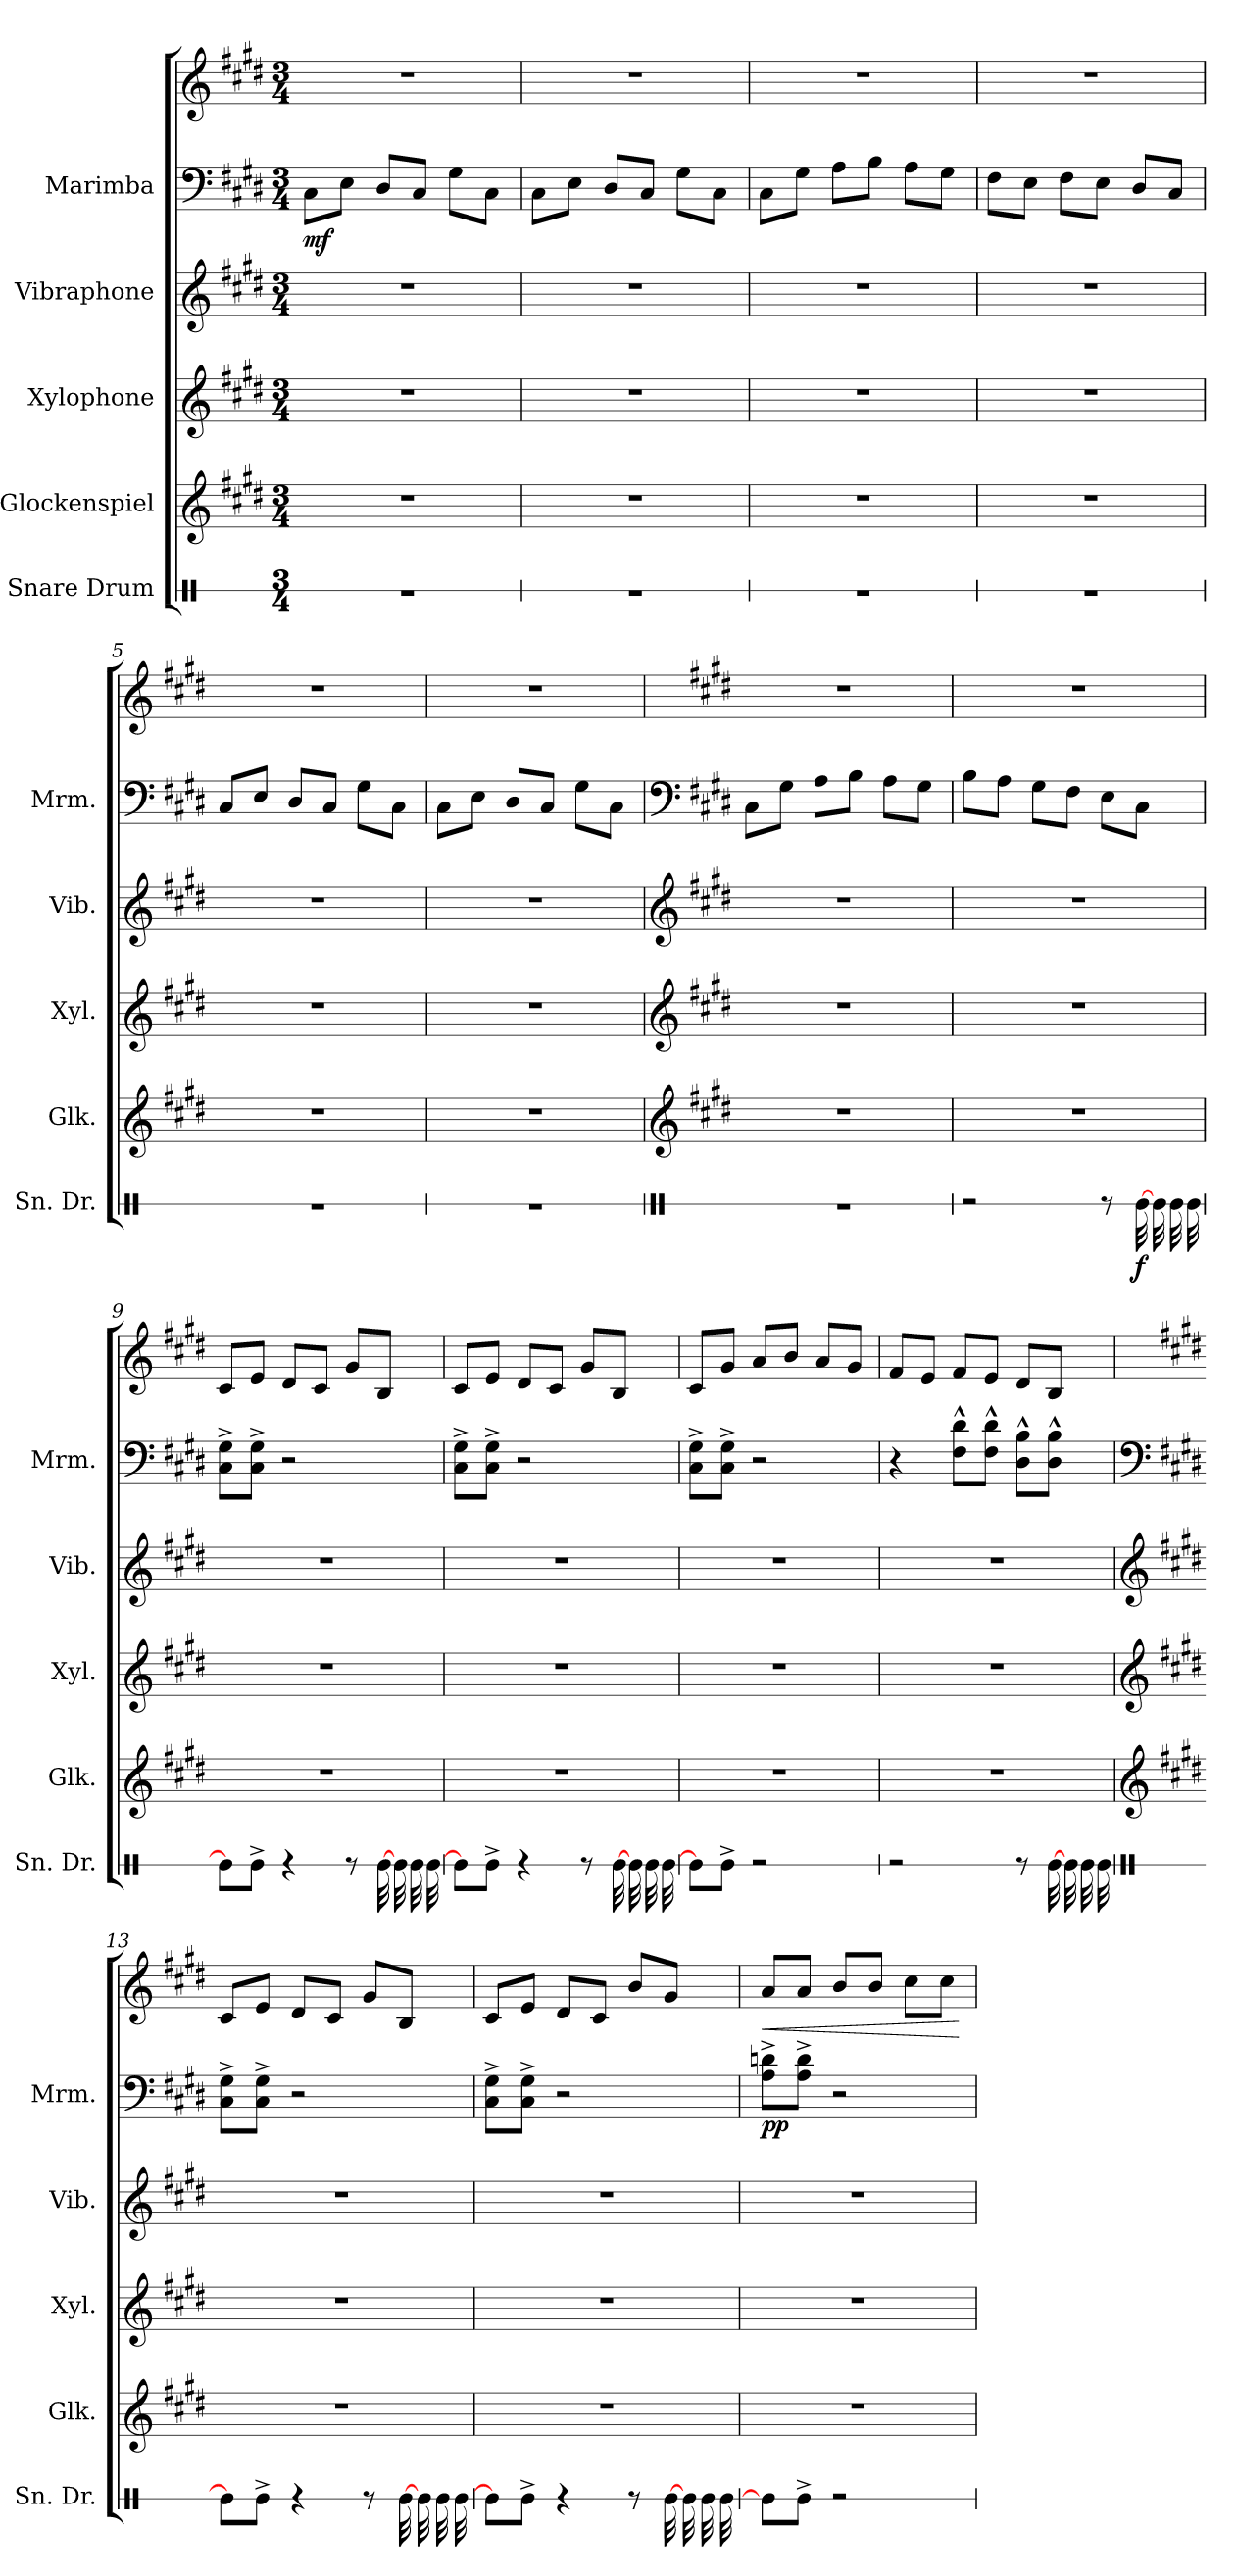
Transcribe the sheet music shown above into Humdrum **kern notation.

**kern	**dynam	**kern	**kern	**kern	**kern	**kern	**dynam
*part5	*part5	*part4	*part3	*part2	*part1	*part1	*part1
*staff6	*staff6	*staff5	*staff4	*staff3	*staff2	*staff1	*staff1/2
*I"Snare Drum	*	*I"Glockenspiel	*I"Xylophone	*I"Vibraphone	*I"Marimba	*	*
*I'Sn. Dr.	*	*I'Glk.	*I'Xyl.	*I'Vib.	*I'Mrm.	*	*
*stria1	*	*	*	*	*	*	*
*clefX	*	*clefG2	*clefG2	*clefG2	*clefF4	*clefG2	*
*	*	*ITrd-14c-24	*ITrd-7c-12	*	*	*	*
*k[]	*	*k[f#c#g#d#]	*k[f#c#g#d#]	*k[f#c#g#d#]	*k[f#c#g#d#]	*k[f#c#g#d#]	*
*M3/4	*	*M3/4	*M3/4	*M3/4	*M3/4	*M3/4	*
*MM140	*	*MM140	*MM140	*MM140	*MM140	*MM140	*
=1	=1	=1	=1	=1	=1	=1	=1
!	!	!	!	!	!	!	!LO:DY:b=2
2.r	.	2.r	2.r	2.r	8C#\L	2.r	mf
.	.	.	.	.	8E\J	.	.
.	.	.	.	.	8D#/L	.	.
.	.	.	.	.	8C#/J	.	.
.	.	.	.	.	8G#\L	.	.
.	.	.	.	.	8C#\J	.	.
=2	=2	=2	=2	=2	=2	=2	=2
2.r	.	2.r	2.r	2.r	8C#\L	2.r	.
.	.	.	.	.	8E\J	.	.
.	.	.	.	.	8D#/L	.	.
.	.	.	.	.	8C#/J	.	.
.	.	.	.	.	8G#\L	.	.
.	.	.	.	.	8C#\J	.	.
=3	=3	=3	=3	=3	=3	=3	=3
2.r	.	2.r	2.r	2.r	8C#\L	2.r	.
.	.	.	.	.	8G#\J	.	.
.	.	.	.	.	8A\L	.	.
.	.	.	.	.	8B\J	.	.
.	.	.	.	.	8A\L	.	.
.	.	.	.	.	8G#\J	.	.
=4	=4	=4	=4	=4	=4	=4	=4
2.r	.	2.r	2.r	2.r	8F#\L	2.r	.
.	.	.	.	.	8E\J	.	.
.	.	.	.	.	8F#\L	.	.
.	.	.	.	.	8E\J	.	.
.	.	.	.	.	8D#/L	.	.
.	.	.	.	.	8C#/J	.	.
=5	=5	=5	=5	=5	=5	=5	=5
2.r	.	2.r	2.r	2.r	8C#/L	2.r	.
.	.	.	.	.	8E/J	.	.
.	.	.	.	.	8D#/L	.	.
.	.	.	.	.	8C#/J	.	.
.	.	.	.	.	8G#\L	.	.
.	.	.	.	.	8C#\J	.	.
=6	=6	=6	=6	=6	=6	=6	=6
2.r	.	2.r	2.r	2.r	8C#\L	2.r	.
.	.	.	.	.	8E\J	.	.
.	.	.	.	.	8D#/L	.	.
.	.	.	.	.	8C#/J	.	.
.	.	.	.	.	8G#\L	.	.
.	.	.	.	.	8C#\J	.	.
!!LO:LB:g=z
=7	=7	=7	=7	=7	=7	=7	=7
*clefX	*	*clefG2	*clefG2	*clefG2	*clefF4	*	*
*	*	*k[f#c#g#d#]	*k[f#c#g#d#]	*k[f#c#g#d#]	*k[f#c#g#d#]	*k[f#c#g#d#]	*
2.r	.	2.r	2.r	2.r	8C#\L	2.r	.
.	.	.	.	.	8G#\J	.	.
.	.	.	.	.	8A\L	.	.
.	.	.	.	.	8B\J	.	.
.	.	.	.	.	8A\L	.	.
.	.	.	.	.	8G#\J	.	.
=8	=8	=8	=8	=8	=8	=8	=8
2r	.	2.r	2.r	2.r	8B\L	2.r	.
.	.	.	.	.	8A\J	.	.
.	.	.	.	.	8G#\L	.	.
.	.	.	.	.	8F#\J	.	.
8r	.	.	.	.	8E\L	.	.
!	!LO:DY:b	!	!	!	!	!	!
*tremolo	*	*	*	*	*	*	*
[32Re\	f	.	.	.	8C#\J	.	.
32Re\	.	.	.	.	.	.	.
32Re\	.	.	.	.	.	.	.
32Re\	.	.	.	.	.	.	.
*Xtremolo	*	*	*	*	*	*	*
=9	=9	=9	=9	=9	=9	=9	=9
!	!	!	!	!	!	!	!LO:DY:b=2
!	!	!	!	!	!	!	!LO:DY:n=1:b
8Re\L]	.	2.r	2.r	2.r	8C#\^ 8G#\^L	8c#/L	mf f
8Re^\J	.	.	.	.	8C#\^ 8G#\^J	8e/J	.
4r	.	.	.	.	2r	8d#/L	.
.	.	.	.	.	.	8c#/J	.
8r	.	.	.	.	.	8g#/L	.
*tremolo	*	*	*	*	*	*	*
[32Re\	.	.	.	.	.	8B/J	.
32Re\	.	.	.	.	.	.	.
32Re\	.	.	.	.	.	.	.
32Re\	.	.	.	.	.	.	.
*Xtremolo	*	*	*	*	*	*	*
=10	=10	=10	=10	=10	=10	=10	=10
8Re\L]	.	2.r	2.r	2.r	8C#\^ 8G#\^L	8c#/L	.
8Re^\J	.	.	.	.	8C#\^ 8G#\^J	8e/J	.
4r	.	.	.	.	2r	8d#/L	.
.	.	.	.	.	.	8c#/J	.
8r	.	.	.	.	.	8g#/L	.
*tremolo	*	*	*	*	*	*	*
[32Re\	.	.	.	.	.	8B/J	.
32Re\	.	.	.	.	.	.	.
32Re\	.	.	.	.	.	.	.
32Re\	.	.	.	.	.	.	.
*Xtremolo	*	*	*	*	*	*	*
=11	=11	=11	=11	=11	=11	=11	=11
8Re\L]	.	2.r	2.r	2.r	8C#\^ 8G#\^L	8c#/L	.
8Re^\J	.	.	.	.	8C#\^ 8G#\^J	8g#/J	.
2r	.	.	.	.	2r	8a/L	.
.	.	.	.	.	.	8b/J	.
.	.	.	.	.	.	8a/L	.
.	.	.	.	.	.	8g#/J	.
=12	=12	=12	=12	=12	=12	=12	=12
2r	.	2.r	2.r	2.r	4r	8f#/L	.
.	.	.	.	.	.	8e/J	.
.	.	.	.	.	8F#\^^ 8d#\^^L	8f#/L	.
.	.	.	.	.	8F#\^^ 8d#\^^J	8e/J	.
8r	.	.	.	.	8D#\^^ 8B\^^L	8d#/L	.
*tremolo	*	*	*	*	*	*	*
[32Re\	.	.	.	.	8D#\^^ 8B\^^J	8B/J	.
32Re\	.	.	.	.	.	.	.
32Re\	.	.	.	.	.	.	.
32Re\	.	.	.	.	.	.	.
*Xtremolo	*	*	*	*	*	*	*
!!LO:PB:g=z
=13	=13	=13	=13	=13	=13	=13	=13
*clefX	*	*clefG2	*clefG2	*clefG2	*clefF4	*	*
*	*	*k[f#c#g#d#]	*k[f#c#g#d#]	*k[f#c#g#d#]	*k[f#c#g#d#]	*k[f#c#g#d#]	*
8Re\L]	.	2.r	2.r	2.r	8C#\^ 8G#\^L	8c#/L	.
8Re^\J	.	.	.	.	8C#\^ 8G#\^J	8e/J	.
4r	.	.	.	.	2r	8d#/L	.
.	.	.	.	.	.	8c#/J	.
8r	.	.	.	.	.	8g#/L	.
*tremolo	*	*	*	*	*	*	*
[32Re\	.	.	.	.	.	8B/J	.
32Re\	.	.	.	.	.	.	.
32Re\	.	.	.	.	.	.	.
32Re\	.	.	.	.	.	.	.
*Xtremolo	*	*	*	*	*	*	*
=14	=14	=14	=14	=14	=14	=14	=14
8Re\L]	.	2.r	2.r	2.r	8C#\^ 8G#\^L	8c#/L	.
8Re^\J	.	.	.	.	8C#\^ 8G#\^J	8e/J	.
4r	.	.	.	.	2r	8d#/L	.
.	.	.	.	.	.	8c#/J	.
8r	.	.	.	.	.	8b/L	.
*tremolo	*	*	*	*	*	*	*
[32Re\	.	.	.	.	.	8g#/J	.
32Re\	.	.	.	.	.	.	.
32Re\	.	.	.	.	.	.	.
32Re\	.	.	.	.	.	.	.
*Xtremolo	*	*	*	*	*	*	*
=15	=15	=15	=15	=15	=15	=15	=15
!	!	!	!	!	!	!	!LO:HP:b
!	!	!	!	!	!	!	!LO:DY:n=1:b=2
!	!	!	!	!	!	!	!LO:DY:n=2:b
8Re\L]	.	2.r	2.r	2.r	8A\^ 8dn\^L	8a/L	< p p
8Re^\J	.	.	.	.	8A\^ 8d\^J	8a/J	.
2r	.	.	.	.	2r	8b/L	.
.	.	.	.	.	.	8b/J	.
.	.	.	.	.	.	8cc#\L	.
.	.	.	.	.	.	8cc#\J	.
.	.	.	.	.	.	.	[
=	=	=	=	=	=	=	=
*-	*-	*-	*-	*-	*-	*-	*-
